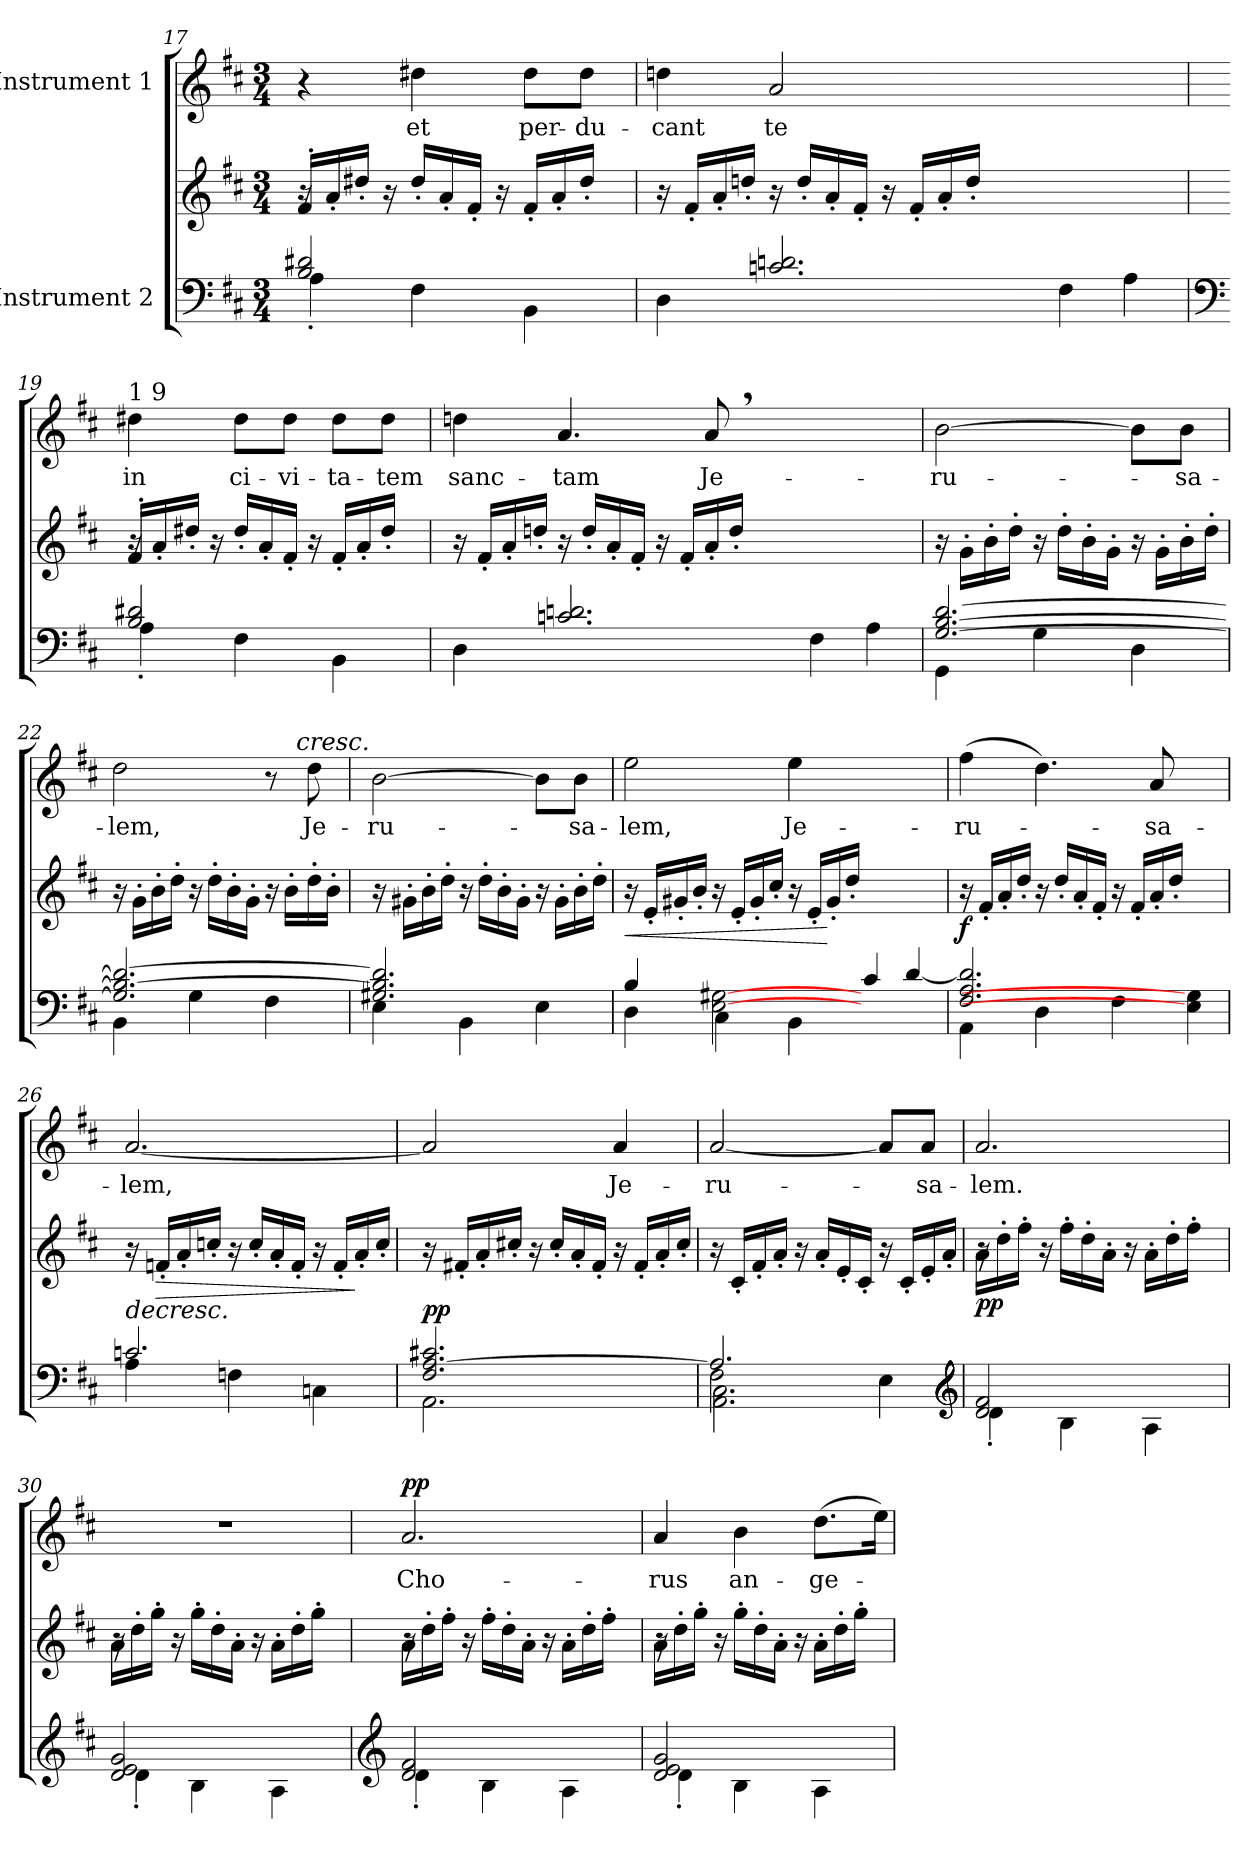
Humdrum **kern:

**kern	**kern	**dynam	**kern	**text	**dynam
*part2	*part2	*part2	*part1	*part1	*part1
*staff3	*staff2	*staff2/3	*staff1	*staff1	*staff1
*I"Instrument 2	*	*	*I"Instrument 1	*	*
*clefF4	*clefG2	*	*clefG2	*	*
*k[f#c#]	*k[f#c#]	*	*k[f#c#]	*	*
*D:	*D:	*	*D:	*	*
*M3/4	*M3/4	*	*M3/4	*	*
=17	=17	=17	=17	=17	=17
*^	*^	*	*	*	*
2B/ 2d#X/	4A'>\	16f#'</L	16ra	.	4r	.	.
.	.	16a'</	16ryy	.	.	.	.
.	.	16dd#X'</J	2ryy	.	.	.	.
.	.	16ra	.	.	.	.	.
!	!	!	!	!	!	!LO:LY:b:cj	!
.	4F#\	16dd#'</L	.	.	4dd#X\	et	.
.	.	16a'</	.	.	.	.	.
.	.	16f#'</J	.	.	.	.	.
.	.	16ra	.	.	.	.	.
!	!	!	!	!	!	!LO:LY:b	!
4ryy	4BB\	16f#'</L	.	.	8dd#\L	per-	.
.	.	16a'</	.	.	.	.	.
!	!	!	!	!	!	!LO:LY:b:rj	!
.	.	16dd#'</J	8ryy	.	8dd#\J	-du-	.
.	.	16ryy	.	.	.	.	.
*v	*v	*	*	*	*	*	*
*	*v	*v	*	*	*	*
=18	=18	=18	=18	=18	=18
!	!	!	!	!LO:LY:b:cj	!
4D\	16ra	.	4ddn\	-cant	.
.	16f#'</L	.	.	.	.
.	16a'</	.	.	.	.
.	16ddn'</J	.	.	.	.
!	!	!	!	!LO:LY:b:cj	!
2.cn/ 2.dn/	16ra	.	2a/	te	.
.	16dd'</L	.	.	.	.
.	16a'</	.	.	.	.
.	16f#'</J	.	.	.	.
.	16ra	.	.	.	.
.	16f#'</L	.	.	.	.
.	16a'</	.	.	.	.
.	16dd'</J	.	.	.	.
.	2.ryy	.	2.ryy	.	.
4F#\	.	.	.	.	.
4A\	.	.	.	.	.
!!LO:LB:g=z
=19	=19	=19	=19	=19	=19
*clefF4	*	*	*	*	*
*^	*^	*	*	*	*
!	!	!	!	!	!LO:TX:a:t=1 9	!	!
!	!	!	!	!	!	!LO:LY:b:cj	!
2B/ 2d#X/	4A'>\	16f#'</L	16ra	.	4dd#X\	in	.
.	.	16a'</	16ryy	.	.	.	.
.	.	16dd#X'</J	2ryy	.	.	.	.
.	.	16ra	.	.	.	.	.
!	!	!	!	!	!	!LO:LY:b:cj	!
.	4F#\	16dd#'</L	.	.	8dd#\L	ci-	.
.	.	16a'</	.	.	.	.	.
!	!	!	!	!	!	!LO:LY:b:cj	!
.	.	16f#'</J	.	.	8dd#\J	-vi-	.
.	.	16ra	.	.	.	.	.
!	!	!	!	!	!	!LO:LY:b	!
4ryy	4BB\	16f#'</L	.	.	8dd#\L	-ta-	.
.	.	16a'</	.	.	.	.	.
!	!	!	!	!	!	!LO:LY:b:cj	!
.	.	16dd#'</J	8ryy	.	8dd#\J	-tem	.
.	.	16ryy	.	.	.	.	.
*v	*v	*	*	*	*	*	*
*	*v	*v	*	*	*	*
=20	=20	=20	=20	=20	=20
!	!	!	!	!LO:LY:b:cj	!
4D\	16ra	.	4ddn\	sanc-	.
.	16f#'</L	.	.	.	.
.	16a'</	.	.	.	.
.	16ddn'</J	.	.	.	.
!	!	!	!	!LO:LY:b:cj	!
2.cn/ 2.dn/	16ra	.	4.a/	-tam	.
.	16dd'</L	.	.	.	.
.	16a'</	.	.	.	.
.	16f#'</J	.	.	.	.
.	16ra	.	.	.	.
.	16f#'</L	.	.	.	.
!	!	!	!	!LO:LY:b:cj	!
.	16a'</	.	8a,>/	Je-	.
.	16dd'</J	.	.	.	.
.	2.ryy	.	2.ryy	.	.
4F#\	.	.	.	.	.
4A\	.	.	.	.	.
=21	=21	=21	=21	=21	=21
*^	*	*	*	*	*
!	!	!	!	!	!LO:LY:b:cj	!
[>2.d/ [>2.B/ [>2.G/	4GG\	16ra	.	[>2b\	-ru-	.
.	.	16g'>\L	.	.	.	.
.	.	16b'>\	.	.	.	.
.	.	16dd'>\J	.	.	.	.
.	4G\	16ra	.	.	.	.
.	.	16dd'>\L	.	.	.	.
.	.	16b'>\	.	.	.	.
.	.	16g'>\J	.	.	.	.
.	4D\	16ra	.	8b\L]	.	.
.	.	16g'>\L	.	.	.	.
!	!	!	!	!	!LO:LY:b:cj	!
.	.	16b'>\	.	8b\J	-sa-	.
.	.	16dd'>\J	.	.	.	.
=22	=22	=22	=22	=22	=22	=22
!	!	!	!	!	!LO:LY:b:cj	!
*	*	*	*	*^	*	*
2.d/_> 2.B/_> 2.G/]	4BB\	16ra	.	2dd\	2ryy	-lem,	.
.	.	16g'>\L	.	.	.	.	.
.	.	16b'>\	.	.	.	.	.
.	.	16dd'>\J	.	.	.	.	.
.	4G\	16ra	.	.	.	.	.
.	.	16dd'>\L	.	.	.	.	.
.	.	16b'>\	.	.	.	.	.
.	.	16g'>\J	.	.	.	.	.
.	4F#\	16ra	.	8r	16.ryy	.	.
.	.	16b'>\L	.	.	.	.	.
!	!	!	!	!	!LO:TX:a:i:t=cresc.	!	!
.	.	.	.	.	8ryy	.	.
!	!	!	!	!	!	!LO:LY:b:cj	!
.	.	16dd'>\	.	8dd\	.	Je-	.
.	.	16b'>\J	.	.	.	.	.
.	.	.	.	.	32ryy	.	.
=23	=23	=23	=23	=23	=23	=23	=23
!	!	!	!	!	!	!LO:LY:b:cj	!
*	*	*	*	*v	*v	*	*
2.d/] 2.B/] 2.G#X/	4E\	16ra	.	[>2b\	-ru-	.
.	.	16g#X'>\L	.	.	.	.
.	.	16b'>\	.	.	.	.
.	.	16dd'>\J	.	.	.	.
.	4BB\	16ra	.	.	.	.
.	.	16dd'>\L	.	.	.	.
.	.	16b'>\	.	.	.	.
.	.	16g#'>\J	.	.	.	.
.	4E\	16ra	.	8b\L]	.	.
.	.	16g#'>\L	.	.	.	.
!	!	!	!	!	!LO:LY:b:cj	!
.	.	16b'>\	.	8b\J	-sa-	.
.	.	16dd'>\J	.	.	.	.
=24	=24	=24	=24	=24	=24	=24
!	!	!	!LO:HP:b	!	!LO:LY:b:cj	!
4D\	4B/	16ra	<	2ee\	-lem,	.
.	.	16e'</L	.	.	.	.
.	.	16g#X'</	.	.	.	.
.	.	16b'</J	.	.	.	.
[2G#X\ [2E\	4C#\	16ra	.	.	.	.
.	.	16e'</L	.	.	.	.
.	.	16g#'</	.	.	.	.
.	.	16cc#'</J	.	.	.	.
!	!	!	!	!	!LO:LY:b:cj	!
.	4BB\	16ra	.	4ee\	Je-	.
.	.	16e'</L	.	.	.	.
.	.	16g#'</	[	.	.	.
.	.	16dd'</J	.	.	.	.
4c#/	2ryy	2ryy	.	2ryy	.	.
[<4d/	.	.	.	.	.	.
!!LO:LB:g=z
=25	=25	=25	=25	=25	=25	=25
!	!	!	!LO:DY:a=2	!	!LO:LY:b:cj	!
2.d/] 2.A/ 2.F#/	4AA\	16ra	f	(>4ff#\	-ru-	.
.	.	16f#'</L	.	.	.	.
.	.	16a'</	.	.	.	.
.	.	16dd'</J	.	.	.	.
.	4D\	16ra	.	4.dd\)	.	.
.	.	16dd'</L	.	.	.	.
.	.	16a'</	.	.	.	.
.	.	16f#'</J	.	.	.	.
.	4F#\	16ra	.	.	.	.
.	.	16f#'</L	.	.	.	.
!	!	!	!	!	!LO:LY:b:cj	!
.	.	16a'</	.	8a/	-sa-	.
.	.	16dd'</J	.	.	.	.
4G#\] 4E\]	4ryy	4ryy	.	4ryy	.	.
=26	=26	=26	=26	=26	=26	=26
!	!	!	!LO:HP:b	!	!LO:LY:b	!
2.cn/	4A\	16ra	>	[<2.a/	-lem,	.
!	!	!	!LO:HP:b	!	!	!
.	.	16fn'</L	>	.	.	.
.	.	16a'</	.	.	.	.
.	.	16ccn'</J	.	.	.	.
.	4Fn\	16ra	.	.	.	.
.	.	16cc'</L	.	.	.	.
.	.	16a'</	.	.	.	.
.	.	16f'</J	.	.	.	.
.	4Cn\	16ra	.	.	.	.
.	.	16f'</L	.	.	.	.
.	.	16a'</	]	.	.	.
.	.	16cc'</J	]	.	.	.
=27	=27	=27	=27	=27	=27	=27
!	!	!	!LO:DY:a=2	!	!	!
2.c#X/ [>2.A/ 2.F#/	2.AA\	16ra	pp	2a/]	.	.
.	.	16f#X'</L	.	.	.	.
.	.	16a'</	.	.	.	.
.	.	16cc#X'</J	.	.	.	.
.	.	16ra	.	.	.	.
.	.	16cc#'</L	.	.	.	.
.	.	16a'</	.	.	.	.
.	.	16f#'</J	.	.	.	.
!	!	!	!	!	!LO:LY:b:cj	!
.	.	16ra	.	4a/	Je-	.
.	.	16f#'</L	.	.	.	.
.	.	16a'</	.	.	.	.
.	.	16cc#'</J	.	.	.	.
=28	=28	=28	=28	=28	=28	=28
*	*^	*	*	*	*	*
!	!	!	!	!	!	!LO:LY:b:cj	!
2.A/]	2F#\	2.AA\ 2.C#\	16ra	.	[<2a/	-ru-	.
.	.	.	16c#'</L	.	.	.	.
.	.	.	16f#'</	.	.	.	.
.	.	.	16a'</J	.	.	.	.
.	.	.	16ra	.	.	.	.
.	.	.	16a'</L	.	.	.	.
.	.	.	16e'</	.	.	.	.
.	.	.	16c#'</J	.	.	.	.
.	4E\	.	16ra	.	8a/L]	.	.
.	.	.	16c#'</L	.	.	.	.
!	!	!	!	!	!	!LO:LY:b:cj	!
.	.	.	16e'</	.	8a/J	-sa-	.
.	.	.	16a'</J	.	.	.	.
*v	*v	*v	*	*	*	*	*
*clefG2	*	*	*	*	*
=29	=29	=29	=29	=29	=29
*^	*^	*	*	*	*
!	!	!	!	!LO:DY:b	!	!LO:LY:b:cj	!
2d/ 2f#/	4d'>\	16a'>\L	16ra	pp	2.a/	-lem.	.
.	.	16dd'>\	16ryy	.	.	.	.
.	.	16ff#'>\J	2ryy	.	.	.	.
.	.	16ra	.	.	.	.	.
.	4B\	16ff#'>\L	.	.	.	.	.
.	.	16dd'>\	.	.	.	.	.
.	.	16a'>\J	.	.	.	.	.
.	.	16ra	.	.	.	.	.
4ryy	4A\	16a'>\L	.	.	.	.	.
.	.	16dd'>\	.	.	.	.	.
.	.	16ff#'>\J	8ryy	.	.	.	.
.	.	16ryy	.	.	.	.	.
=30	=30	=30	=30	=30	=30	=30	=30
!	!	!	!	!	!LO:N:vis=1	!	!
2g/ 2d/ 2e/	4d'>\	16a'>\L	16ra	.	2.r	.	.
.	.	16dd'>\	16ryy	.	.	.	.
.	.	16gg'>\J	2ryy	.	.	.	.
.	.	16ra	.	.	.	.	.
.	4B\	16gg'>\L	.	.	.	.	.
.	.	16dd'>\	.	.	.	.	.
.	.	16a'>\J	.	.	.	.	.
.	.	16ra	.	.	.	.	.
4ryy	4A\	16a'>\L	.	.	.	.	.
.	.	16dd'>\	.	.	.	.	.
.	.	16gg'>\J	8ryy	.	.	.	.
.	.	16ryy	.	.	.	.	.
!!LO:PB:g=z
=31	=31	=31	=31	=31	=31	=31	=31
*clefG2	*	*	*	*	*	*	*
!	!	!	!	!	!	!LO:LY:b:cj	!LO:DY:a
2d/ 2f#/	4d'>\	16a'>\L	16ra	.	2.a/	Cho-	pp
.	.	16dd'>\	16ryy	.	.	.	.
.	.	16ff#'>\J	2ryy	.	.	.	.
.	.	16ra	.	.	.	.	.
.	4B\	16ff#'>\L	.	.	.	.	.
.	.	16dd'>\	.	.	.	.	.
.	.	16a'>\J	.	.	.	.	.
.	.	16ra	.	.	.	.	.
4ryy	4A\	16a'>\L	.	.	.	.	.
.	.	16dd'>\	.	.	.	.	.
.	.	16ff#'>\J	8ryy	.	.	.	.
.	.	16ryy	.	.	.	.	.
=32	=32	=32	=32	=32	=32	=32	=32
!	!	!	!	!	!	!LO:LY:b:cj	!
2g/ 2d/ 2e/	4d'>\	16a'>\L	16ra	.	4a/	-rus	.
.	.	16dd'>\	16ryy	.	.	.	.
.	.	16gg'>\J	2ryy	.	.	.	.
.	.	16ra	.	.	.	.	.
!	!	!	!	!	!	!LO:LY:b:cj	!
.	4B\	16gg'>\L	.	.	4b\	an-	.
.	.	16dd'>\	.	.	.	.	.
.	.	16a'>\J	.	.	.	.	.
.	.	16ra	.	.	.	.	.
!	!	!	!	!	!	!LO:LY:b:cj	!
4ryy	4A\	16a'>\L	.	.	(>8.dd\L	-ge-	.
.	.	16dd'>\	.	.	.	.	.
.	.	16gg'>\J	8ryy	.	.	.	.
.	.	16ryy	.	.	16ee\J)	.	.
*v	*v	*	*	*	*	*	*
*	*v	*v	*	*	*	*
=	=	=	=	=	=
*-	*-	*-	*-	*-	*-
